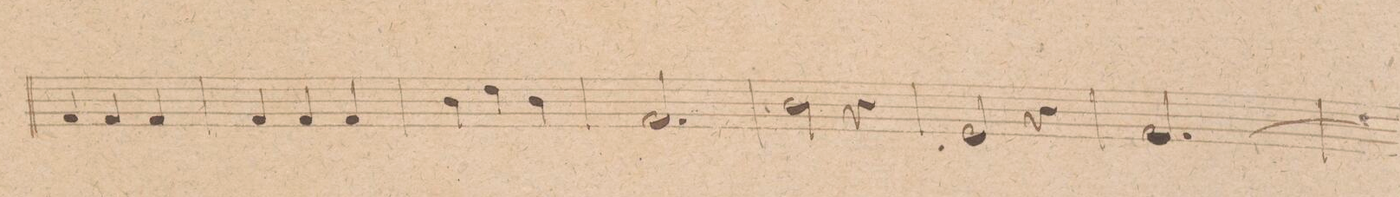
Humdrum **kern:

**kern	**dynam
*I"Baſso	*
*clefF4	*
*k[f#c#]	*
*M3/4	*
4AA/	.
4AA/	.
4AA/	.
=65	=65
4AA/	.
4AA/	.
4AA/	.
=66	=66
4D\	.
4F#\	.
4D\	.
=67	=67
2.AA/	.
=68	=68
2D\	fp
4r	.
=69	=69
2GG/	.
4r	.
=70	=70
[>2.AA/	.
=71	=71
*-	*-
